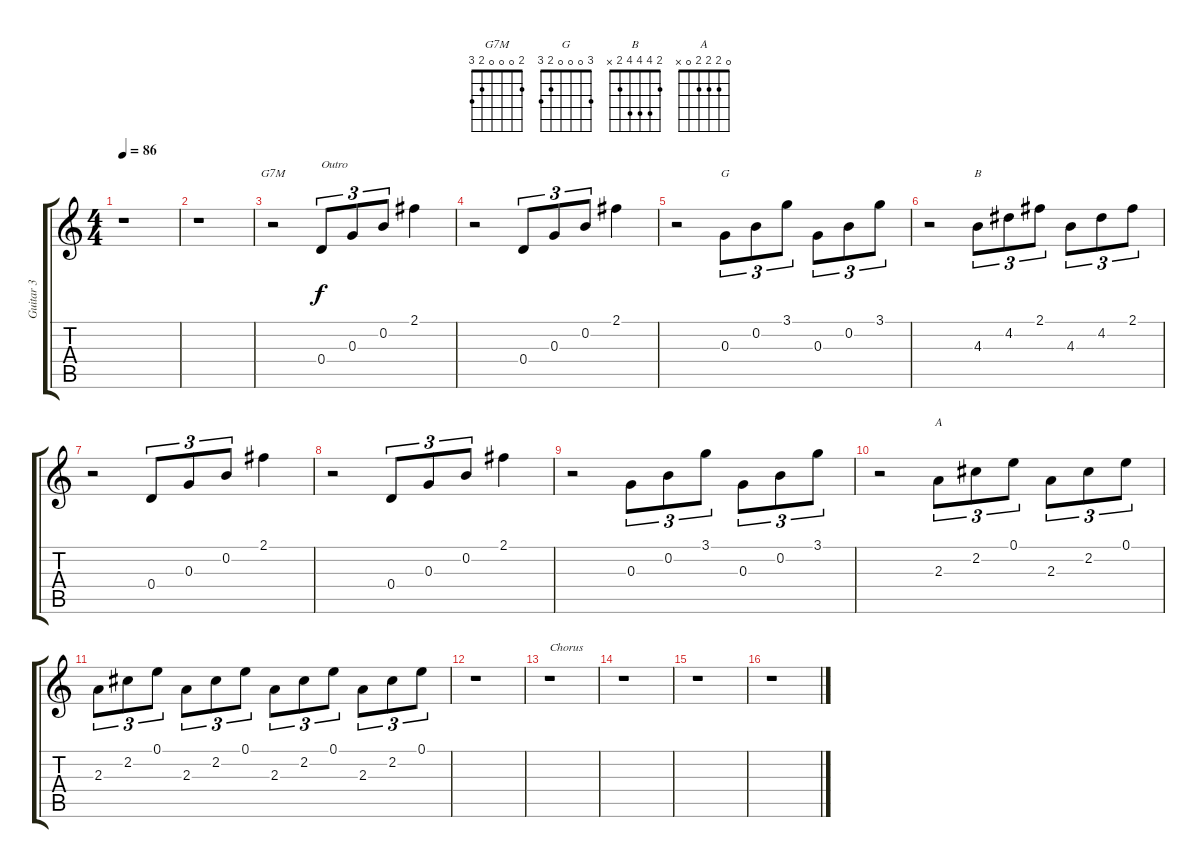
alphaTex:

\track ("Guitar 3" "Guitar 3") {instrument acousticguitarsteel}
\staff {score tabs}
\tuning (E4 B3 G3 D3 A2 E2) {hide}
\chord ("G7M" 2 0 0 0 2 3)
\chord ("G" 3 0 0 0 2 3)
\chord ("B" 2 4 4 4 2 x)
\chord ("A" 0 2 2 2 0 x)
\ts (4 4)
\tempo 86
\clef g2
\ks c
r.1{dy f} |
r.1 |
r.2{ch "G7M"} 0.4.8{tu (3 2) txt "Outro"} 0.3.8{tu (3 2)} 0.2.8{tu (3 2)} 2.1.4 |
r.2 0.4.8{tu (3 2)} 0.3.8{tu (3 2)} 0.2.8{tu (3 2)} 2.1.4 |
r.2 0.3.8{tu (3 2) ch "G"} 0.2.8{tu (3 2)} 3.1.8{tu (3 2)} 0.3.8{tu (3 2)} 0.2.8{tu (3 2)} 3.1.8{tu (3 2)} |
r.2 4.3.8{tu (3 2) ch "B"} 4.2.8{tu (3 2)} 2.1.8{tu (3 2)} 4.3.8{tu (3 2)} 4.2.8{tu (3 2)} 2.1.8{tu (3 2)} |
r.2 0.4.8{tu (3 2)} 0.3.8{tu (3 2)} 0.2.8{tu (3 2)} 2.1.4 |
r.2 0.4.8{tu (3 2)} 0.3.8{tu (3 2)} 0.2.8{tu (3 2)} 2.1.4 |
r.2 0.3.8{tu (3 2)} 0.2.8{tu (3 2)} 3.1.8{tu (3 2)} 0.3.8{tu (3 2)} 0.2.8{tu (3 2)} 3.1.8{tu (3 2)} |
r.2 2.3.8{tu (3 2) ch "A"} 2.2.8{tu (3 2)} 0.1.8{tu (3 2)} 2.3.8{tu (3 2)} 2.2.8{tu (3 2)} 0.1.8{tu (3 2)} |
2.3.8{tu (3 2)} 2.2.8{tu (3 2)} 0.1.8{tu (3 2)} 2.3.8{tu (3 2)} 2.2.8{tu (3 2)} 0.1.8{tu (3 2)} 2.3.8{tu (3 2)} 2.2.8{tu (3 2)} 0.1.8{tu (3 2)} 2.3.8{tu (3 2)} 2.2.8{tu (3 2)} 0.1.8{tu (3 2)} |
r.1 |
r.1{txt "Chorus"} |
r.1 |
r.1 |
r.1
